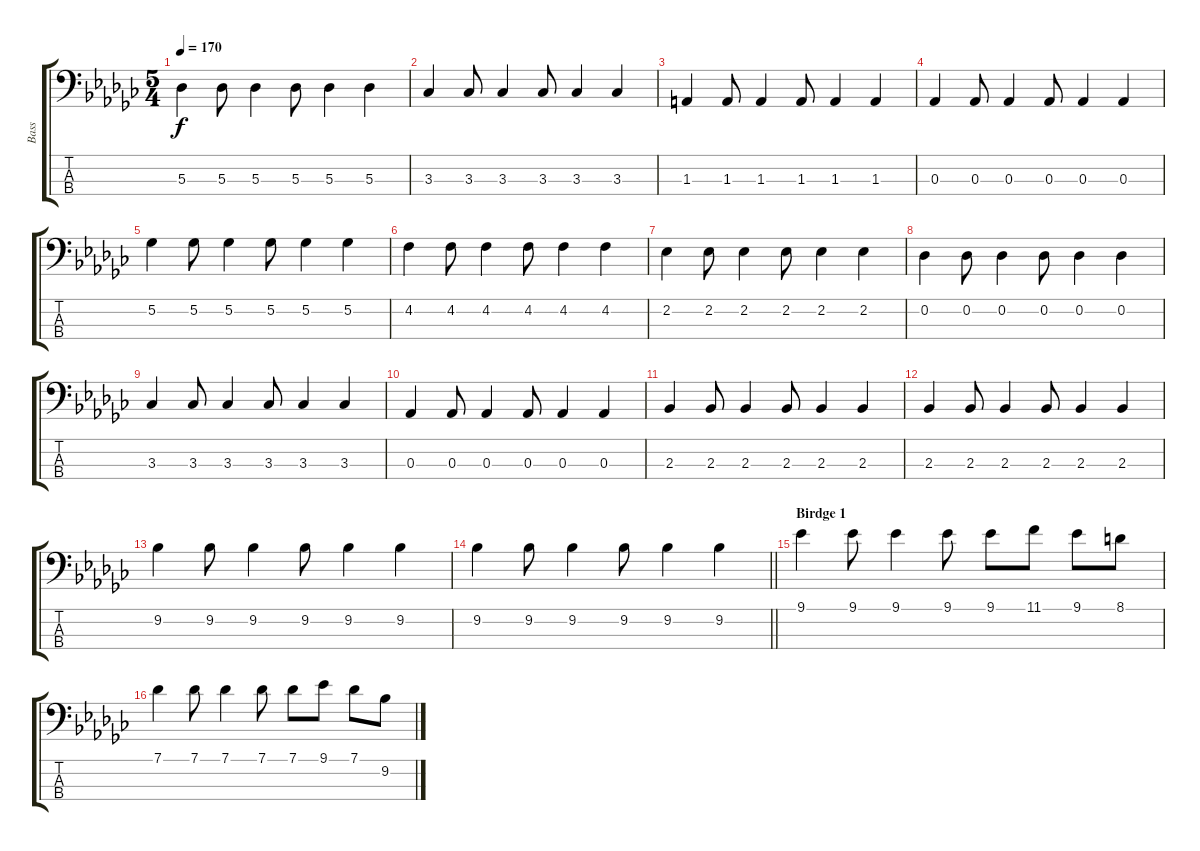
\track ("Bass" "Bass") {instrument electricbassfinger}
\staff {score tabs}
\tuning (Gb2 Db2 Ab1 Eb1) {hide}
\ts (5 4)
\tempo 170
\clef f4
\ks gb
5.3.4{dy f} 5.3.8 5.3.4 5.3.8 5.3.4 5.3.4 |
3.3.4 3.3.8 3.3.4 3.3.8 3.3.4 3.3.4 |
1.3.4 1.3.8 1.3.4 1.3.8 1.3.4 1.3.4 |
0.3.4 0.3.8 0.3.4 0.3.8 0.3.4 0.3.4 |
5.2.4 5.2.8 5.2.4 5.2.8 5.2.4 5.2.4 |
4.2.4 4.2.8 4.2.4 4.2.8 4.2.4 4.2.4 |
2.2.4 2.2.8 2.2.4 2.2.8 2.2.4 2.2.4 |
0.2.4 0.2.8 0.2.4 0.2.8 0.2.4 0.2.4 |
3.3.4 3.3.8 3.3.4 3.3.8 3.3.4 3.3.4 |
0.3.4 0.3.8 0.3.4 0.3.8 0.3.4 0.3.4 |
2.3.4 2.3.8 2.3.4 2.3.8 2.3.4 2.3.4 |
2.3.4 2.3.8 2.3.4 2.3.8 2.3.4 2.3.4 |
9.2.4 9.2.8 9.2.4 9.2.8 9.2.4 9.2.4 |
\barLineRight lightlight
9.2.4 9.2.8 9.2.4 9.2.8 9.2.4 9.2.4 |
\section ("" "Birdge 1")
9.1.4 9.1.8 9.1.4 9.1.8 9.1.8 11.1.8 9.1.8 8.1.8 |
7.1.4 7.1.8 7.1.4 7.1.8 7.1.8 9.1.8 7.1.8 9.2.8
